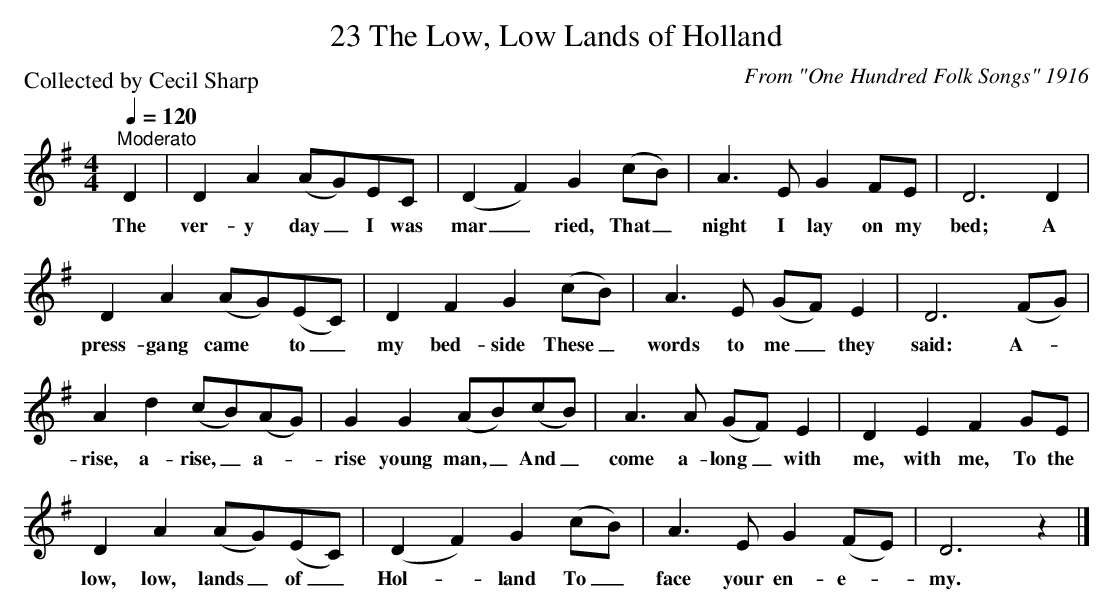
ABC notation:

X:1
T:23 The Low, Low Lands of Holland
C:From "One Hundred Folk Songs" 1916
P:Collected by Cecil Sharp
Q:1/4=120
L:1/8
M:4/4
K:Dmix
"^Moderato" D2 | D2 A2 (AG)EC | (D2 F2) G2 (cB) | A3 E G2 FE | D6 D2 |$ D2 A2 (AG)(EC) |
w: The|ver- y day _ I was|mar _ ried, That _|night I lay on my|bed; A|press- gang came * to _|
D2 F2 G2 (cB) | A3 E (GF) E2 | D6 (FG) |$ A2 d2 (cB)(AG) | G2 G2 (AB)(cB) | A3 A (GF) E2 |
w: my bed- side These _|words to me _ they|said: A- *|rise, a- rise, _ a- *|rise young man, _ And _|come a- long _ with|
D2 E2 F2 GE |$ D2 A2 (AG)(EC) | (D2 F2) G2 (cB) | A3 E G2 (FE) | D6 z2 |]
w: me, with me, To the|low, low, lands _ of _|Hol- * land To _|face your en- e- *|my.|
